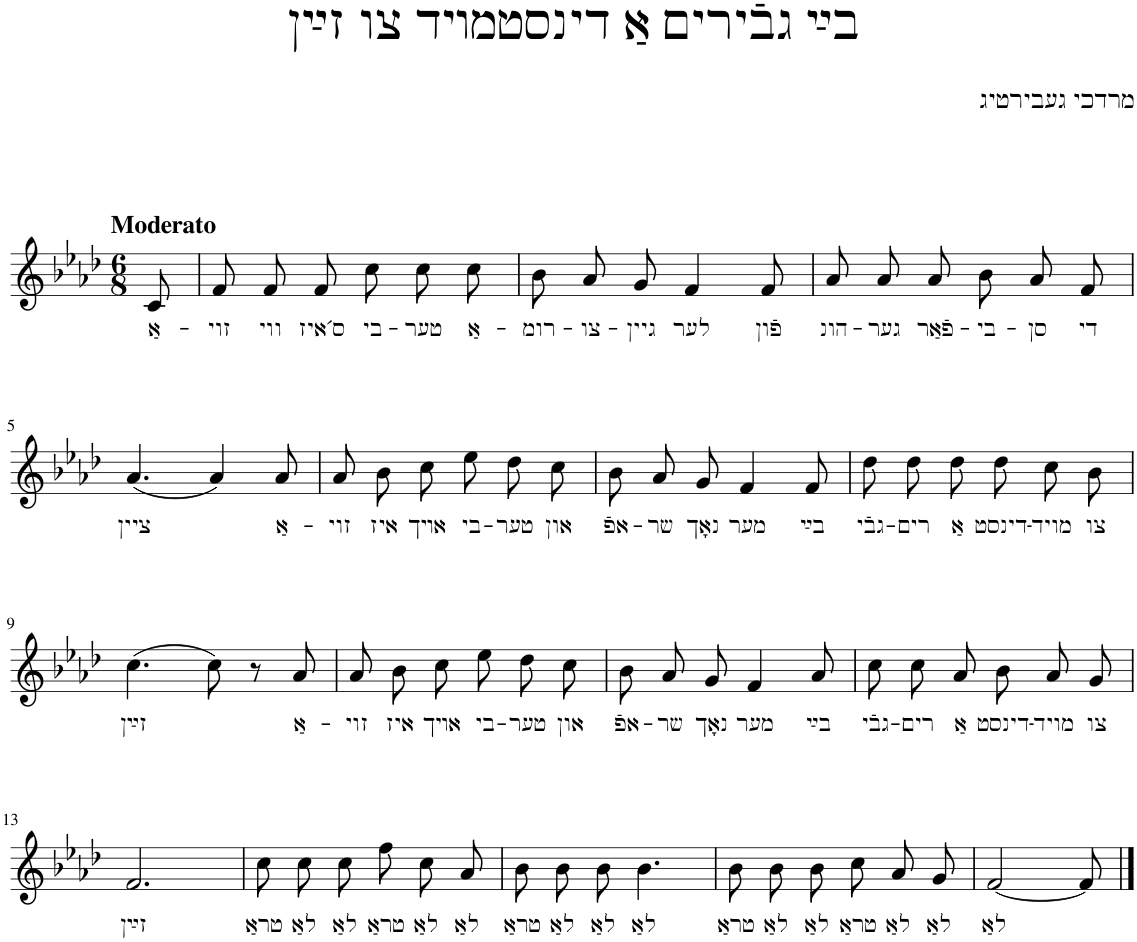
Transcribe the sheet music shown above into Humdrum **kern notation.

**kern	**text
*part1	*part1
*staff1	*staff1
*I"Piano	*
*I'Pno.	*
*clefG2	*
*k[b-e-a-d-]	*
*M6/8	*
=1	=1
!LO:TX:a:B:t=Moderato	!
!	!LO:LY:b
8c/	אַ-
=2	=2
!	!LO:LY:b
8f/L	-זוי
!	!LO:LY:b
8f/	ווי
!	!LO:LY:b
8f/J	ס´איז
!	!LO:LY:b
8cc\L	בי-
!	!LO:LY:b
8cc\	-טער
!	!LO:LY:b
8cc\J	אַ-
=3	=3
!	!LO:LY:b
8b-/L	-רומ-
!	!LO:LY:b
8a-/	-צו-
!	!LO:LY:b
8g/J	-גיין
!	!LO:LY:b
4f/	לער
!	!LO:LY:b
8f/	פֿון
=4	=4
!	!LO:LY:b
8a-/L	הונ-
!	!LO:LY:b
8a-/	-גער
!	!LO:LY:b
8a-/J	פֿאַר-
!	!LO:LY:b
8b-/L	-בי-
!	!LO:LY:b
8a-/	-סן
!	!LO:LY:b
8f/J	די
!!LO:LB:g=z
=5	=5
!	!LO:LY:b
(4.a-/	ציין
4a-/)	.
!	!LO:LY:b
8a-/	אַ-
=6	=6
!	!LO:LY:b
8a-\L	-זוי
!	!LO:LY:b
8b-\	איז
!	!LO:LY:b
8cc\J	אױך
!	!LO:LY:b
8ee-\L	בי-
!	!LO:LY:b
8dd-\	-טער
!	!LO:LY:b
8cc\J	און
=7	=7
!	!LO:LY:b
8b-/L	אפֿ-
!	!LO:LY:b
8a-/	-שר
!	!LO:LY:b
8g/J	נאָך
!	!LO:LY:b
4f/	מער
!	!LO:LY:b
8f/	בײַ
=8	=8
!	!LO:LY:b
8dd-\L	גבֿי-
!	!LO:LY:b
8dd-\	-רים
!	!LO:LY:b
8dd-\J	אַ
!	!LO:LY:b
8dd-\L	דינסט-
!	!LO:LY:b
8cc\	-מויד
!	!LO:LY:b
8b-\J	צו
!!LO:LB:g=z
=9	=9
!	!LO:LY:b
(4.cc\	זײַן
8cc\)	.
8r	.
!	!LO:LY:b
8a-/	אַ-
=10	=10
!	!LO:LY:b
8a-\L	-זוי
!	!LO:LY:b
8b-\	איז
!	!LO:LY:b
8cc\J	אױך
!	!LO:LY:b
8ee-\L	בי-
!	!LO:LY:b
8dd-\	-טער
!	!LO:LY:b
8cc\J	און
=11	=11
!	!LO:LY:b
8b-/L	אפֿ-
!	!LO:LY:b
8a-/	-שר
!	!LO:LY:b
8g/J	נאָך
!	!LO:LY:b
4f/	מער
!	!LO:LY:b
8a-/	בײַ
=12	=12
!	!LO:LY:b
8cc\L	גבֿי-
!	!LO:LY:b
8cc\	-רים
!	!LO:LY:b
8a-\J	אַ
!	!LO:LY:b
8b-/L	דינסט-
!	!LO:LY:b
8a-/	-מויד
!	!LO:LY:b
8g/J	צו
!!LO:LB:g=z
=13	=13
!	!LO:LY:b
2.f/	זײַן
=14	=14
!	!LO:LY:b
8cc\L	טראַ
!	!LO:LY:b
8cc\	לאַ
!	!LO:LY:b
8cc\J	לאַ
!	!LO:LY:b
8ff\L	טראַ
!	!LO:LY:b
8cc\	לאַ
!	!LO:LY:b
8a-\J	לאַ
=15	=15
!	!LO:LY:b
8b-\L	טראַ
!	!LO:LY:b
8b-\	לאַ
!	!LO:LY:b
8b-\J	לאַ
!	!LO:LY:b
4.b-\	לאַ
=16	=16
!	!LO:LY:b
8b-\L	טראַ
!	!LO:LY:b
8b-\	לאַ
!	!LO:LY:b
8b-\J	לאַ
!	!LO:LY:b
8cc/L	טראַ
!	!LO:LY:b
8a-/	לאַ
!	!LO:LY:b
8g/J	לאַ
=17	=17
!	!LO:LY:b
[2f/	לאַ
8f/]	.
==	==
*-	*-
